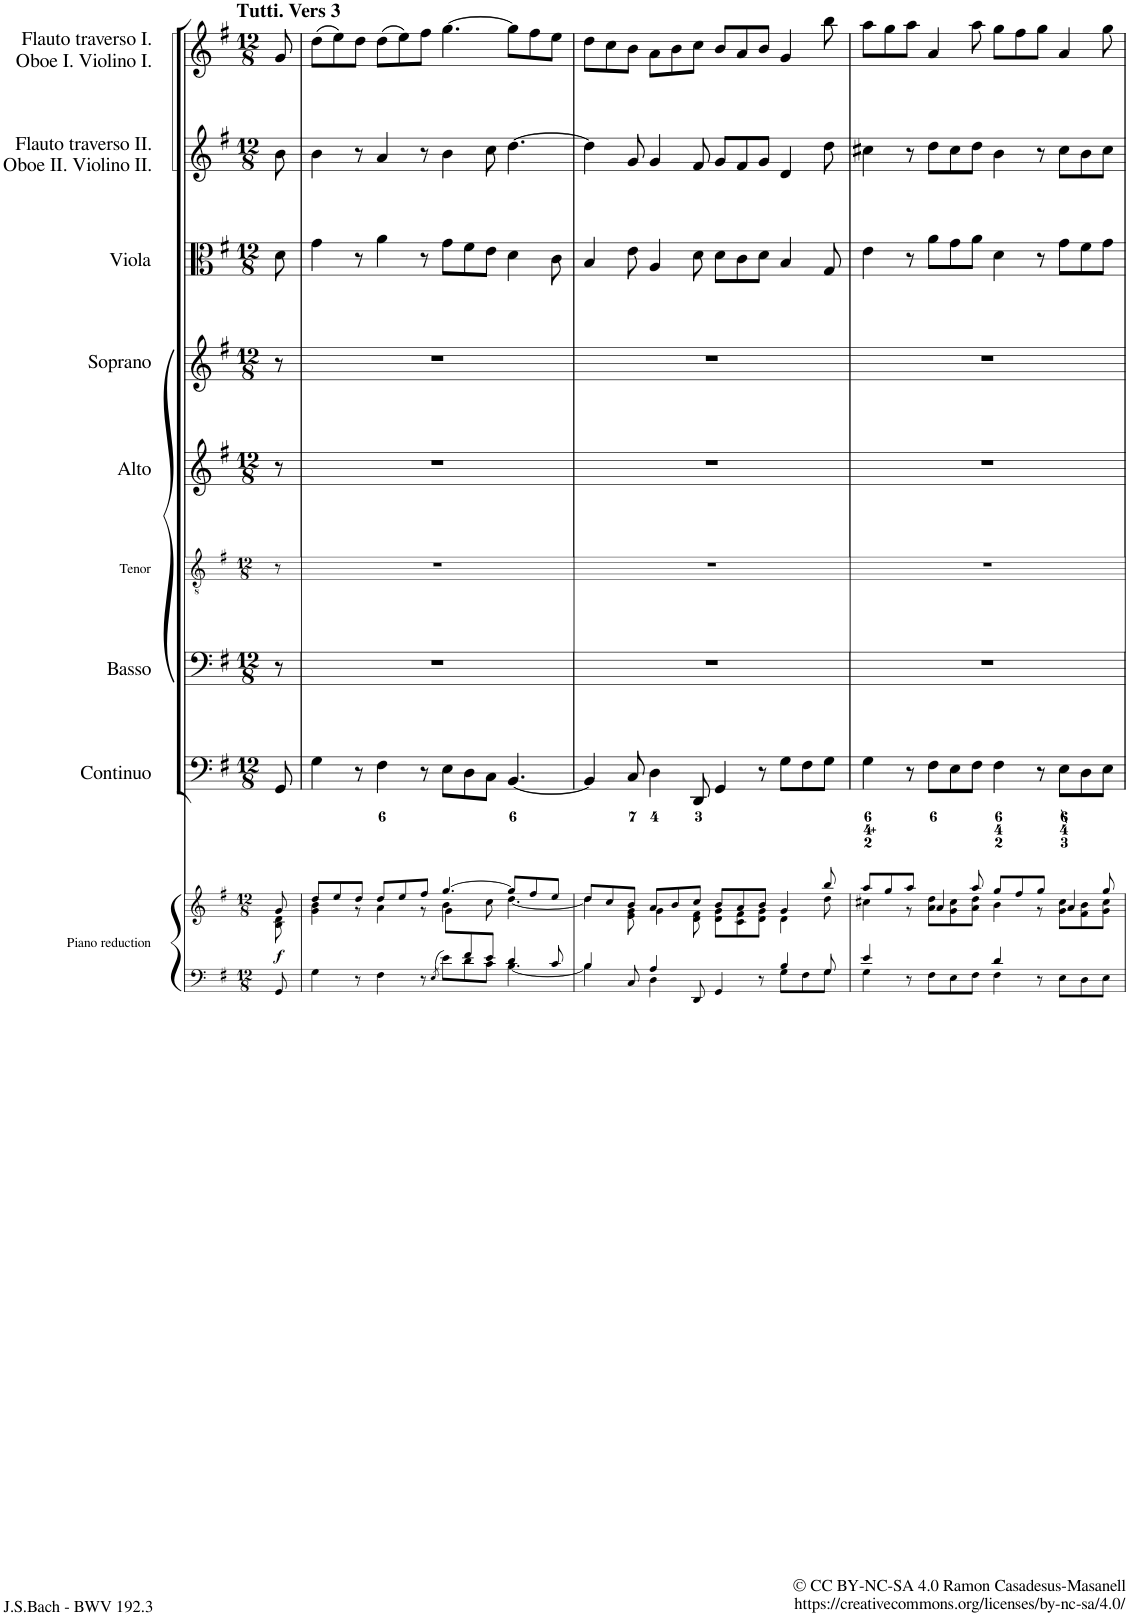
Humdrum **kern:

**kern	**kern	**dynam	**kern	**kern	**kern	**kern	**kern	**kern	**kern	**kern
*part9	*part9	*part9	*part8	*part7	*part6	*part5	*part4	*part3	*part2	*part1
*staff10	*staff9	*staff9/10	*staff8	*staff7	*staff6	*staff5	*staff4	*staff3	*staff2	*staff1
*I"Piano reduction	*	*	*I"Continuo	*I"Basso	*I"Tenor	*I"Alto	*I"Soprano	*I"Viola	*I"Flauto traverso II. Oboe II. Violino II.	*I"Flauto traverso I. Oboe I. Violino I.
*I'Pno	*	*	*	*	*	*	*	*I'Vla	*I'Vln	*I'Vln
*stria5	*stria5	*	*	*	*stria5	*	*	*	*	*
*clefF4	*clefG2	*	*clefF4	*clefF4	*clefGv2	*clefG2	*clefG2	*clefC3	*clefG2	*clefG2
*k[f#]	*k[f#]	*	*k[f#]	*k[f#]	*k[f#]	*k[f#]	*k[f#]	*k[f#]	*k[f#]	*k[f#]
*M12/8	*M12/8	*	*M12/8	*M12/8	*M12/8	*M12/8	*M12/8	*M12/8	*M12/8	*M12/8
=	=	=	=	=	=	=	=	=	=	=
*	*^	*	*	*	*	*	*	*	*	*
!	!	!	!	!	!	!	!	!	!	!	!LO:TX:a:B:t=Tutti. Vers 3
!	!	!	!LO:DY:b	!	!	!	!	!	!	!	!
8GG/	8g/	8B\ 8d\	f	8GG/	8r	8r	8r	8r	8d\	8b\	8g/
=1	=1	=1	=1	=1	=1	=1	=1	=1	=1	=1	=1
*^	*	*^	*	*	*	*	*	*	*	*	*
4ryy	4G\	8dd/L	4g\ 4b\	2.ryy	.	4G\	1.r	1.r	1.r	1.r	4g\	4b\	(8dd\L
.	.	8ee/	.	.	.	.	.	.	.	.	.	.	8ee\)
8r	8ryy	8dd/J	8r	.	.	8r	.	.	.	.	8r	8r	8dd\J
4ryy	4F#\	8dd/L	4a\	.	.	4F#\	.	.	.	.	4a\	4a/	(8dd\L
.	.	8ee/	.	.	.	.	.	.	.	.	.	.	8ee\)
8r	8ryy	8ff#/J	8r	.	.	8r	.	.	.	.	8r	8r	8ff#\J
.	8qE/	.	.	.	.	.	.	.	.	.	.	.	.
8ryy	8e\L	[4.gg/	4b\	8g\L	.	8E\L	.	.	.	.	8g\L	4b\	[4.gg\
8f#/	8d\	.	.	2ryy	.	8D\	.	.	.	.	8f#\	.	.
8e/J	8c\J	.	8cc\	.	.	8C\J	.	.	.	.	8e\J	8cc\	.
4d/	[4.B\	8gg/L]	[4.dd\	.	.	[4.BB/	.	.	.	.	4d\	[4.dd\	8gg\L]
.	.	8ff#/	.	.	.	.	.	.	.	.	.	.	8ff#\
8c/	.	8ee/J	.	8ryy	.	.	.	.	.	.	8c\	.	8ee\J
*	*	*	*v	*v	*	*	*	*	*	*	*	*	*
=2	=2	=2	=2	=2	=2	=2	=2	=2	=2	=2	=2	=2
4B/	4B\]	8dd/L	4dd\]	.	4BB/]	1.r	1.r	1.r	1.r	4B/	4dd\]	8dd\L
.	.	8cc/	.	.	.	.	.	.	.	.	.	8cc\
8C/	8ryy	8b/J	8e\ 8g\	.	8C/	.	.	.	.	8e\	8g/	8b\J
4A/	4D\	8a/L	4g\	.	4D\	.	.	.	.	4A/	4g/	8a\L
.	.	8b/	.	.	.	.	.	.	.	.	.	8b\
8DD/	8ryy	8cc/J	8d\ 8f#\	.	8DD/	.	.	.	.	8d\	8f#/	8cc\J
4GG/	4ryy	8b/L	8d\ 8g\L	.	4GG/	.	.	.	.	8d\L	8g/L	8b/L
.	.	8a/	8c\ 8f#\	.	.	.	.	.	.	8c\	8f#/	8a/
8r	8ryy	8b/J	8d\ 8g\J	.	8r	.	.	.	.	8d\J	8g/J	8b/J
4B/	8G\L	4g/	4d\	.	8G\L	.	.	.	.	4B/	4d/	4g/
.	8F#\	.	.	.	8F#\	.	.	.	.	.	.	.
8G/	8G\J	8bb/	8dd\	.	8G\J	.	.	.	.	8G/	8dd\	8bb\
=3	=3	=3	=3	=3	=3	=3	=3	=3	=3	=3	=3	=3
4e/	4G\	8aa/L	4cc#X\	.	4G\	1.r	1.r	1.r	1.r	4e\	4cc#X\	8aa\L
.	.	8gg/	.	.	.	.	.	.	.	.	.	8gg\
8r	8ryy	8aa/J	8r	.	8r	.	.	.	.	8r	8r	8aa\J
4.ryy	8F#\L	4a/	8a\ 8dd\L	.	8F#\L	.	.	.	.	8a\L	8dd\L	4a/
.	8E\	.	8g\ 8cc#\	.	8E\	.	.	.	.	8g\	8cc#\	.
.	8F#\J	8aa/	8a\ 8dd\J	.	8F#\J	.	.	.	.	8a\J	8dd\J	8aa\
4d/	4F#\	8gg/L	4b\	.	4F#\	.	.	.	.	4d\	4b\	8gg\L
.	.	8ff#/	.	.	.	.	.	.	.	.	.	8ff#\
8r	8ryy	8gg/J	8r	.	8r	.	.	.	.	8r	8r	8gg\J
4.ryy	8E\L	4a/	8g\ 8cc#\L	.	8E\L	.	.	.	.	8g\L	8cc#\L	4a/
.	8D\	.	8f#\ 8b\	.	8D\	.	.	.	.	8f#\	8b\	.
.	8E\J	8gg/	8g\ 8cc#\J	.	8E\J	.	.	.	.	8g\J	8cc#\J	8gg\
*v	*v	*	*	*	*	*	*	*	*	*	*	*
*	*v	*v	*	*	*	*	*	*	*	*	*
=	=	=	=	=	=	=	=	=	=	=
*-	*-	*-	*-	*-	*-	*-	*-	*-	*-	*-
